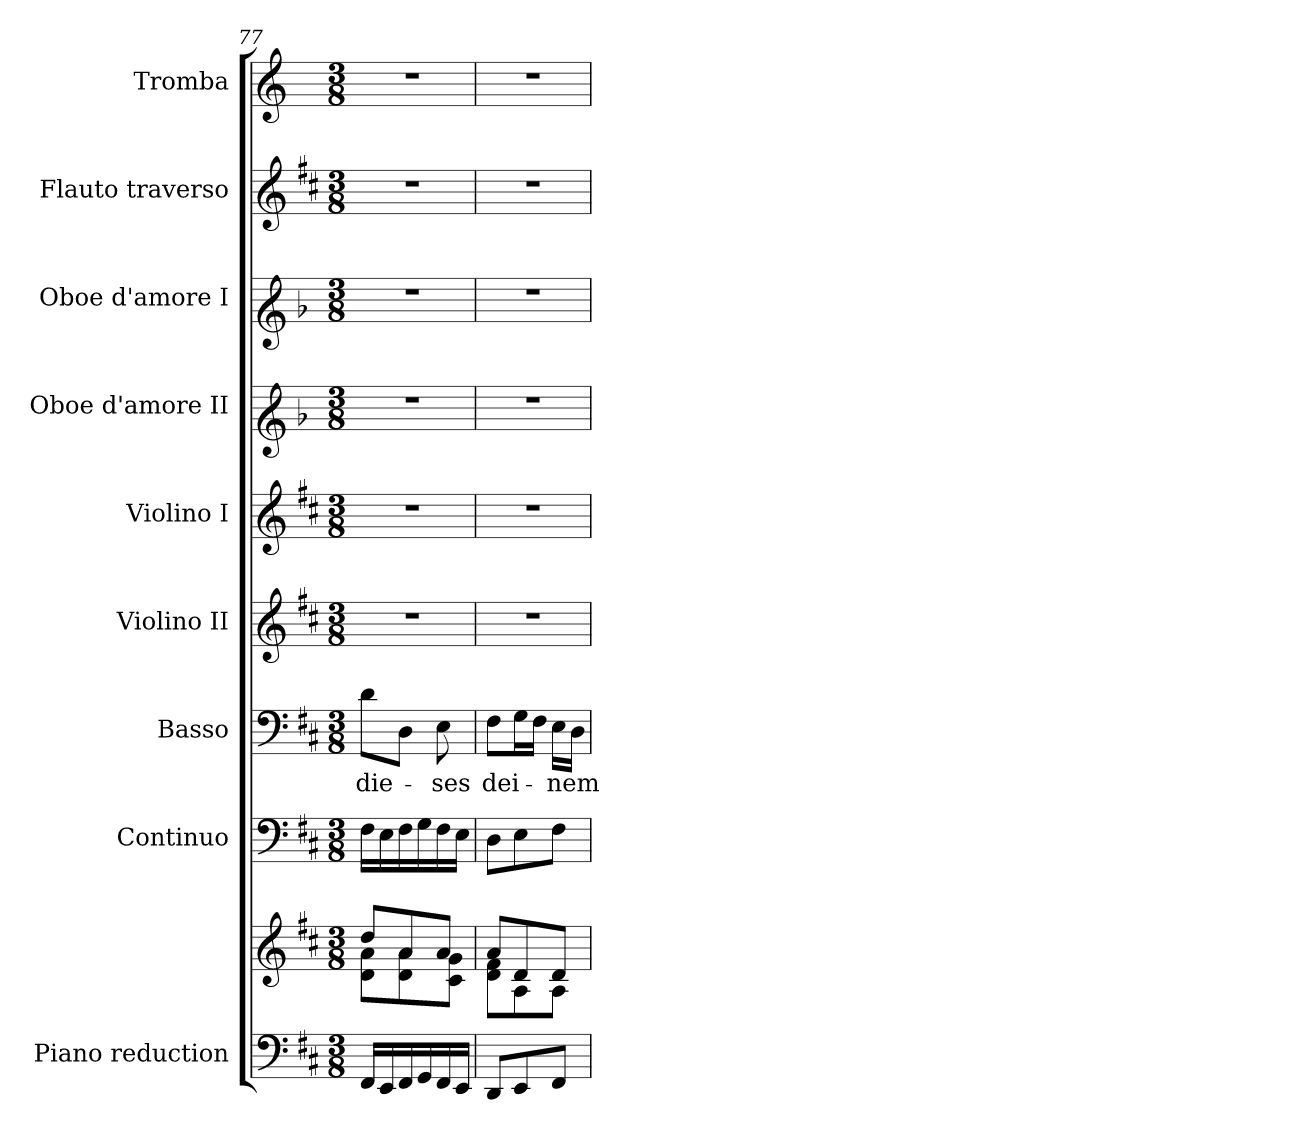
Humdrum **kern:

**kern	**kern	**kern	**kern	**text	**kern	**kern	**kern	**kern	**kern	**kern
*part9	*part9	*part8	*part7	*part7	*part6	*part5	*part4	*part3	*part2	*part1
*staff10	*staff9	*staff8	*staff7	*staff7	*staff6	*staff5	*staff4	*staff3	*staff2	*staff1
*I"Piano reduction	*	*I"Continuo	*I"Basso	*	*I"Violino II	*I"Violino I	*I"Oboe d'amore II	*I"Oboe d'amore I	*I"Flauto traverso	*I"Tromba
*I'Pno	*	*	*	*	*I'Vln	*I'Vln	*	*	*I'Fl	*
*clefF4	*clefG2	*clefF4	*clefF4	*	*clefG2	*clefG2	*clefG1	*clefG1	*clefG2	*clefG2
*	*	*	*	*	*	*	*ITrd2c3	*ITrd2c3	*	*ITrd-1c-2
*k[f#c#]	*k[f#c#]	*k[f#c#]	*k[f#c#]	*	*k[f#c#]	*k[f#c#]	*k[f#c#]	*k[f#c#]	*k[f#c#]	*k[f#c#]
*M3/8	*M3/8	*M3/8	*M3/8	*	*M3/8	*M3/8	*M3/8	*M3/8	*M3/8	*M3/8
=77	=77	=77	=77	=77	=77	=77	=77	=77	=77	=77
*	*^	*	*	*	*	*	*	*	*	*
!	!	!	!	!	!LO:LY:b	!	!	!	!	!	!
16FF#/LL	8dd/L	8d\ 8a\L	16F#\LL	8d\L	die-	4.r	4.r	4.r	4.r	4.r	4.r
16EE/	.	.	16E\	.	.	.	.	.	.	.	.
16FF#/	8a/	8d\ 8a\	16F#\	8D\J	.	.	.	.	.	.	.
16GG/	.	.	16G\	.	.	.	.	.	.	.	.
!	!	!	!	!	!LO:LY:b	!	!	!	!	!	!
16FF#/	8a/J	8c#\ 8g\J	16F#\	8E\	-ses	.	.	.	.	.	.
16EE/JJ	.	.	16E\JJ	.	.	.	.	.	.	.	.
=78	=78	=78	=78	=78	=78	=78	=78	=78	=78	=78	=78
!	!	!	!	!	!LO:LY:b	!	!	!	!	!	!
8DD/L	8a/L	8d\ 8f#\L	8D\L	8F#\L	dei-	4.r	4.r	4.r	4.r	4.r	4.r
8EE/	8d/	8A\	8E\	16G\L	.	.	.	.	.	.	.
.	.	.	.	16F#\JJ	.	.	.	.	.	.	.
!	!	!	!	!	!LO:LY:b	!	!	!	!	!	!
8FF#/J	8d/J	8A\J	8F#\J	16E\LL	-nem	.	.	.	.	.	.
.	.	.	.	16D\JJ	.	.	.	.	.	.	.
*	*v	*v	*	*	*	*	*	*	*	*	*
=	=	=	=	=	=	=	=	=	=	=
*-	*-	*-	*-	*-	*-	*-	*-	*-	*-	*-
